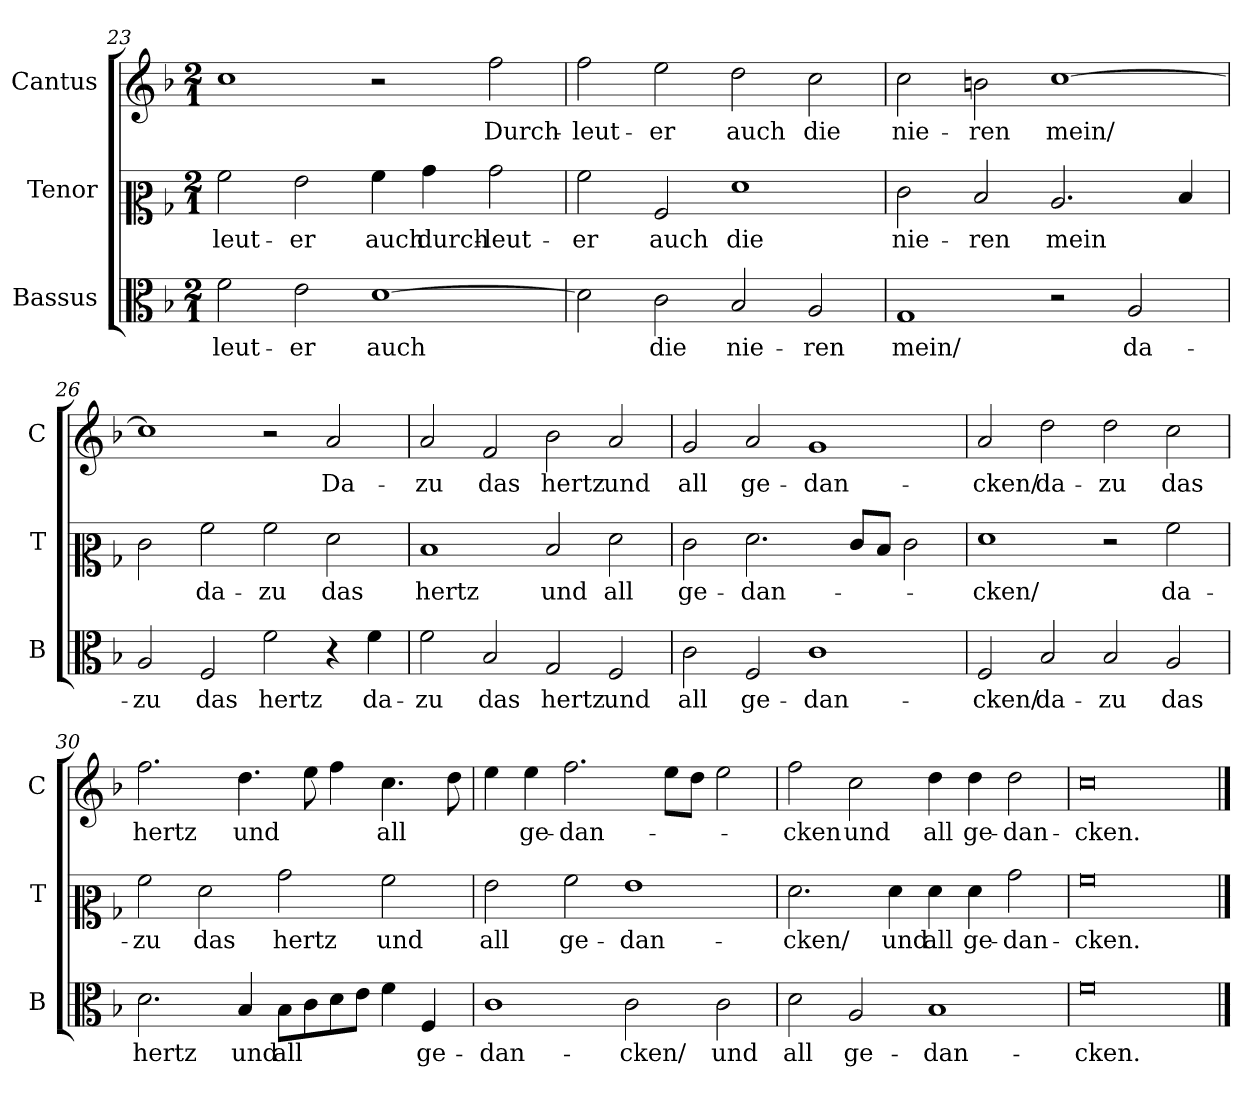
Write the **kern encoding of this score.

**kern	**text	**kern	**text	**kern	**text
*part3	*part3	*part2	*part2	*part1	*part1
*staff3	*staff3	*staff2	*staff2	*staff1	*staff1
*I"Bassus	*	*I"Tenor	*	*I"Cantus	*
*I'B	*	*I'T	*	*I'C	*
*clefC3	*	*clefC2	*	*clefG2	*
*k[b-]	*	*k[b-]	*	*k[b-]	*
*F:ion	*	*F:ion	*	*F:ion	*
*M2/1	*	*M2/1	*	*M2/1	*
=23	=23	=23	=23	=23	=23
2f	-leut-	2a	-leut-	1cc	.
2e	-er	2g	-er	.	.
[1d	auch	4a	auch	2r	.
!	!	!	!LO:LY:i	!	!
.	.	4b-	durch-	.	.
!	!	!	!LO:LY:i	!	!
.	.	2b-	-leut-	2ff	Durch-
=24	=24	=24	=24	=24	=24
!	!	!	!LO:LY:i	!	!
2d]	.	2a	-er	2ff	-leut-
!	!	!	!LO:LY:i	!	!
2c	die	2A	auch	2ee	-er
2B-	nie-	1f	die	2dd	auch
2A	-ren	.	.	2cc	die
=25	=25	=25	=25	=25	=25
1G	mein/	2e	nie-	2cc	nie-
.	.	2d	-ren	2bn	-ren
2r	.	2.c	mein	[1cc	mein/
2A	da-	.	.	.	.
.	.	4d	.	.	.
=26	=26	=26	=26	=26	=26
2A	-zu	2e	.	1cc]	.
2F	das	2a	da-	.	.
2f	hertz	2a	-zu	2r	.
4r	.	2f	das	2a	Da-
4f	da-	.	.	.	.
=27	=27	=27	=27	=27	=27
2f	-zu	1d	hertz	2a	-zu
2B-	das	.	.	2f	das
2G	hertz	2d	und	2b-	hertz
2F	und	2f	all	2a	und
=28	=28	=28	=28	=28	=28
2c	all	2e	ge-	2g	all
2F	ge-	2.f	-dan-	2a	ge-
1c	-dan-	.	.	1g	-dan-
.	.	8e/L	.	.	.
.	.	8d/J	.	.	.
.	.	2e	.	.	.
=29	=29	=29	=29	=29	=29
2F	-cken/	1f	-cken/	2a	-cken/
2B-	da-	.	.	2dd	da-
2B-	-zu	2r	.	2dd	-zu
2A	das	2a	da-	2cc	das
=30	=30	=30	=30	=30	=30
2.d	hertz	2a	-zu	2.ff	hertz
.	.	2f	das	.	.
4B-	und	.	.	4.dd	und
8B-\L	all	2b-	hertz	.	.
8c\	.	.	.	8ee	.
8d\	.	.	.	4ff	.
8e\J	.	.	.	.	.
4f	.	2a	und	4.cc	all
4F	ge-	.	.	.	.
.	.	.	.	8dd	.
=31	=31	=31	=31	=31	=31
1c	-dan-	2g	all	4ee	.
.	.	.	.	4ee	ge-
.	.	2a	ge-	2.ff	-dan-
2c	-cken/	1g	-dan-	.	.
.	.	.	.	8ee\L	.
.	.	.	.	8dd\J	.
2c	und	.	.	2ee	.
=32	=32	=32	=32	=32	=32
2d	all	2.f	-cken/	2ff	-cken
2A	ge-	.	.	2cc	und
.	.	4f	und	.	.
1B-	-dan-	4f	all	4dd	all
.	.	4f	ge-	4dd	ge-
.	.	2b-	-dan-	2dd	-dan-
=33	=33	=33	=33	=33	=33
0f	-cken.	0a	-cken.	0cc	-cken.
==	==	==	==	==	==
*-	*-	*-	*-	*-	*-
